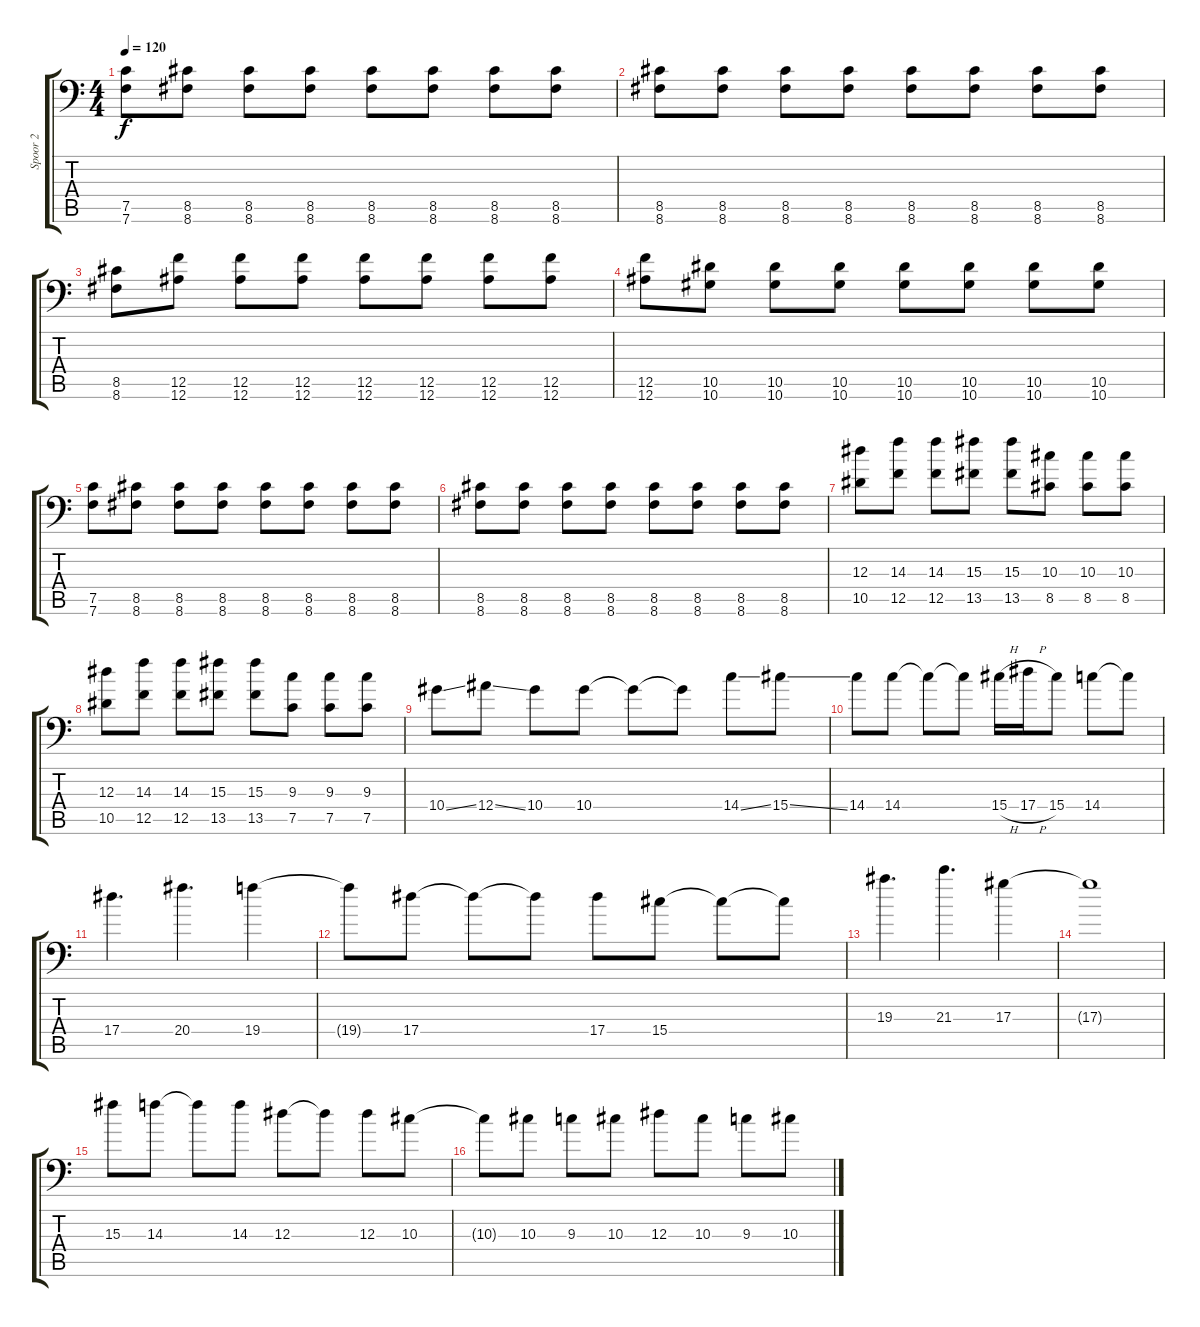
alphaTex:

\track ("Spoor 2" "Spoor 2") {instrument distortionguitar}
\staff {score tabs}
\tuning (C4 G3 Eb3 Bb2 F2 Bb1) {hide}
\ts (4 4)
\tempo 120
\clef f4
\ks c
(7.5 7.6).8{dy f} (8.5 8.6).8 (8.5 8.6).8 (8.5 8.6).8 (8.5 8.6).8 (8.5 8.6).8 (8.5 8.6).8 (8.5 8.6).8 |
(8.5 8.6).8 (8.5 8.6).8 (8.5 8.6).8 (8.5 8.6).8 (8.5 8.6).8 (8.5 8.6).8 (8.5 8.6).8 (8.5 8.6).8 |
(8.5 8.6).8 (12.5 12.6).8 (12.5 12.6).8 (12.5 12.6).8 (12.5 12.6).8 (12.5 12.6).8 (12.5 12.6).8 (12.5 12.6).8 |
(12.5 12.6).8 (10.5 10.6).8 (10.5 10.6).8 (10.5 10.6).8 (10.5 10.6).8 (10.5 10.6).8 (10.5 10.6).8 (10.5 10.6).8 |
(7.5 7.6).8 (8.5 8.6).8 (8.5 8.6).8 (8.5 8.6).8 (8.5 8.6).8 (8.5 8.6).8 (8.5 8.6).8 (8.5 8.6).8 |
(8.5 8.6).8 (8.5 8.6).8 (8.5 8.6).8 (8.5 8.6).8 (8.5 8.6).8 (8.5 8.6).8 (8.5 8.6).8 (8.5 8.6).8 |
(12.3 10.5).8 (14.3 12.5).8 (14.3 12.5).8 (15.3 13.5).8 (15.3 13.5).8 (10.3 8.5).8 (10.3 8.5).8 (10.3 8.5).8 |
(12.3 10.5).8 (14.3 12.5).8 (14.3 12.5).8 (15.3 13.5).8 (15.3 13.5).8 (9.3 7.5).8 (9.3 7.5).8 (9.3 7.5).8 |
10.4{ss}.8 12.4{ss}.8 10.4.8 10.4.8 10.4{t}.8 10.4{t}.8 14.4{ss}.8 15.4{ss}.8 |
14.4.8 14.4.8 14.4{t}.8 14.4{t}.8 15.4{h}.16 17.4{h}.16 15.4.8 14.4.8 14.4{t}.8 |
17.4.4{d} 20.4.4{d} 19.4.4 |
19.4{t}.8 17.4.8 17.4{t}.8 17.4{t}.8 17.4.8 15.4.8 15.4{t}.8 15.4{t}.8 |
19.3.4{d} 21.3.4{d} 17.3.4 |
17.3{t}.1 |
15.3.8 14.3.8 14.3{t}.8 14.3.8 12.3.8 12.3{t}.8 12.3.8 10.3.8 |
10.3{t}.8 10.3.8 9.3.8 10.3.8 12.3.8 10.3.8 9.3.8 10.3.8
